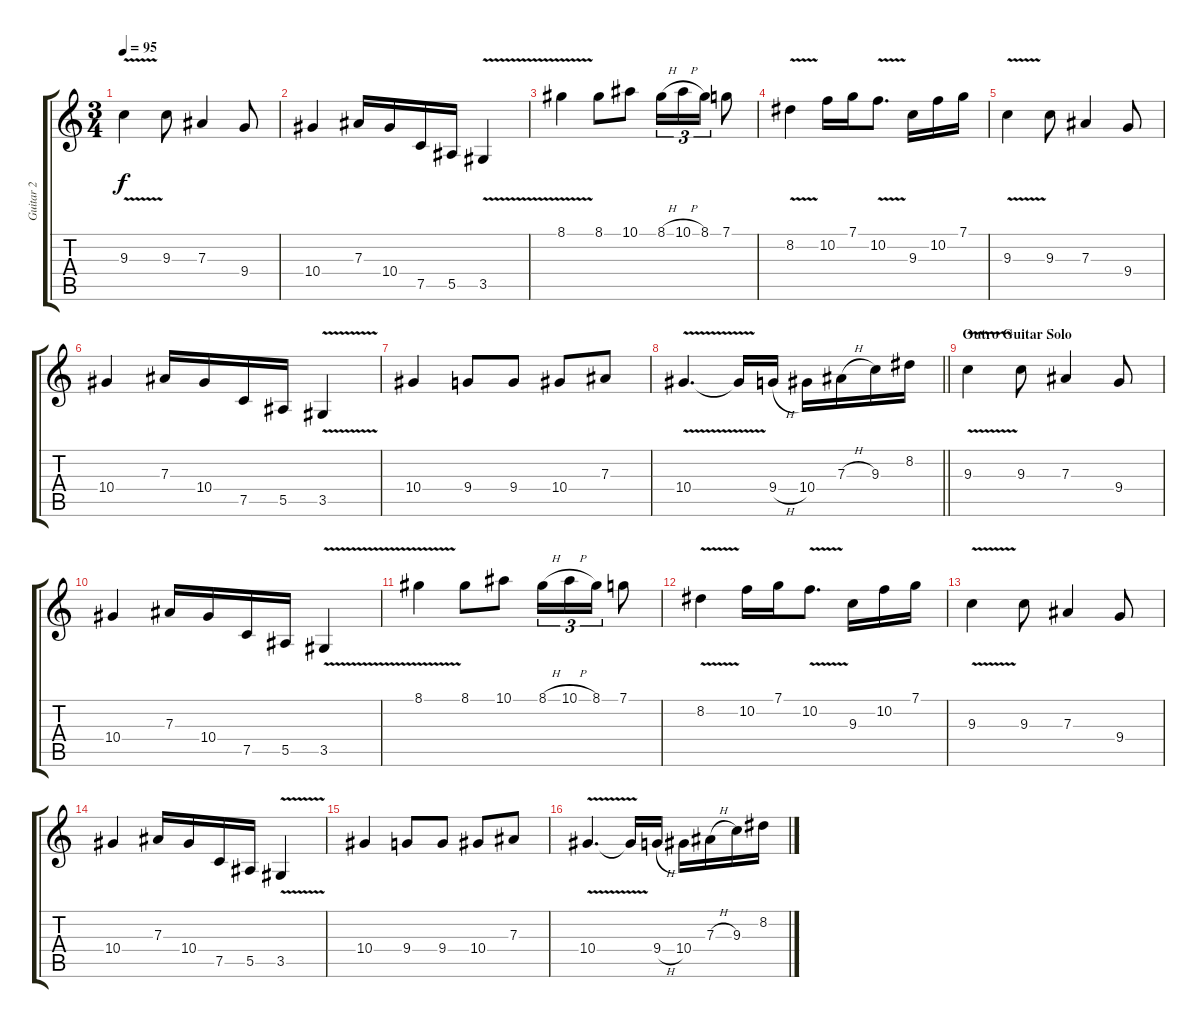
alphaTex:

\track ("Guitar 2" "Guitar 2") {instrument acousticguitarsteel}
\staff {score tabs}
\tuning (C4 G3 Eb3 Bb2 F2 C2) {hide}
\ts (3 4)
\tempo 95
\clef g2
\ks c
9.3{v}.4{dy f} 9.3.8 7.3.4 9.4.8 |
10.4.4 7.3.16 10.4.16 7.5.16 5.5.16 3.5{v}.4 |
8.1{v}.4 8.1.8 10.1.8 8.1{h}.16{tu (3 2)} 10.1{h}.16{tu (3 2)} 8.1.16{tu (3 2)} 7.1.8 |
8.2{v}.4 10.2.16 7.1.16 10.2{v}.8{d} 9.3.16 10.2.16 7.1.16 |
9.3{v}.4 9.3.8 7.3.4 9.4.8 |
10.4.4 7.3.16 10.4.16 7.5.16 5.5.16 3.5{v}.4 |
10.4.4 9.4.8 9.4.8 10.4.8 7.3.8 |
\barLineRight lightlight
10.4{v}.4{d} 10.4{t}.16 9.4{h}.16 10.4.16 7.3{h}.16 9.3.16 8.2.16 |
\section ("" "Outro Guitar Solo")
9.3{v}.4 9.3.8 7.3.4 9.4.8 |
10.4.4 7.3.16 10.4.16 7.5.16 5.5.16 3.5{v}.4 |
8.1{v}.4 8.1.8 10.1.8 8.1{h}.16{tu (3 2)} 10.1{h}.16{tu (3 2)} 8.1.16{tu (3 2)} 7.1.8 |
8.2{v}.4 10.2.16 7.1.16 10.2{v}.8{d} 9.3.16 10.2.16 7.1.16 |
9.3{v}.4 9.3.8 7.3.4 9.4.8 |
10.4.4 7.3.16 10.4.16 7.5.16 5.5.16 3.5{v}.4 |
10.4.4 9.4.8 9.4.8 10.4.8 7.3.8 |
10.4{v}.4{d} 10.4{t}.16 9.4{h}.16 10.4.16 7.3{h}.16 9.3.16 8.2.16
